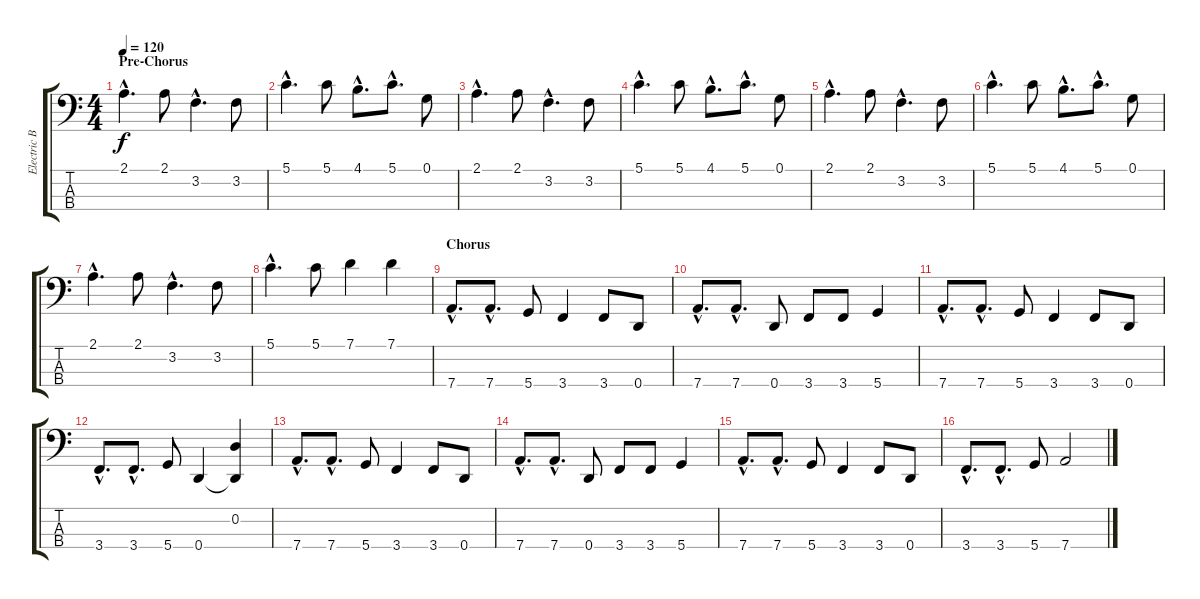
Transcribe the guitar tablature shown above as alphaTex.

\track ("Electric Bass (finger)" "Electric B") {instrument electricbassfinger}
\staff {score tabs}
\tuning (G2 D2 A1 D1) {hide}
\ts (4 4)
\section ("" "Pre-Chorus")
\tempo 120
\clef f4
\ks c
2.1{hac}.4{d dy f} 2.1.8 3.2{hac}.4{d} 3.2.8 |
5.1{hac}.4{d} 5.1.8 4.1{hac}.8{d} 5.1{hac}.8{d} 0.1.8 |
2.1{hac}.4{d} 2.1.8 3.2{hac}.4{d} 3.2.8 |
5.1{hac}.4{d} 5.1.8 4.1{hac}.8{d} 5.1{hac}.8{d} 0.1.8 |
2.1{hac}.4{d} 2.1.8 3.2{hac}.4{d} 3.2.8 |
5.1{hac}.4{d} 5.1.8 4.1{hac}.8{d} 5.1{hac}.8{d} 0.1.8 |
2.1{hac}.4{d} 2.1.8 3.2{hac}.4{d} 3.2.8 |
5.1{hac}.4{d} 5.1.8 7.1.4 7.1.4 |
\section ("" "Chorus")
7.4{hac}.8{d} 7.4{hac}.8{d} 5.4.8 3.4.4 3.4.8 0.4.8 |
7.4{hac}.8{d} 7.4{hac}.8{d} 0.4.8 3.4.8 3.4.8 5.4.4 |
7.4{hac}.8{d} 7.4{hac}.8{d} 5.4.8 3.4.4 3.4.8 0.4.8 |
3.4{hac}.8{d} 3.4{hac}.8{d} 5.4.8 0.4.4 (0.2 0.4{t}).4 |
7.4{hac}.8{d} 7.4{hac}.8{d} 5.4.8 3.4.4 3.4.8 0.4.8 |
7.4{hac}.8{d} 7.4{hac}.8{d} 0.4.8 3.4.8 3.4.8 5.4.4 |
7.4{hac}.8{d} 7.4{hac}.8{d} 5.4.8 3.4.4 3.4.8 0.4.8 |
3.4{hac}.8{d} 3.4{hac}.8{d} 5.4.8 7.4.2
